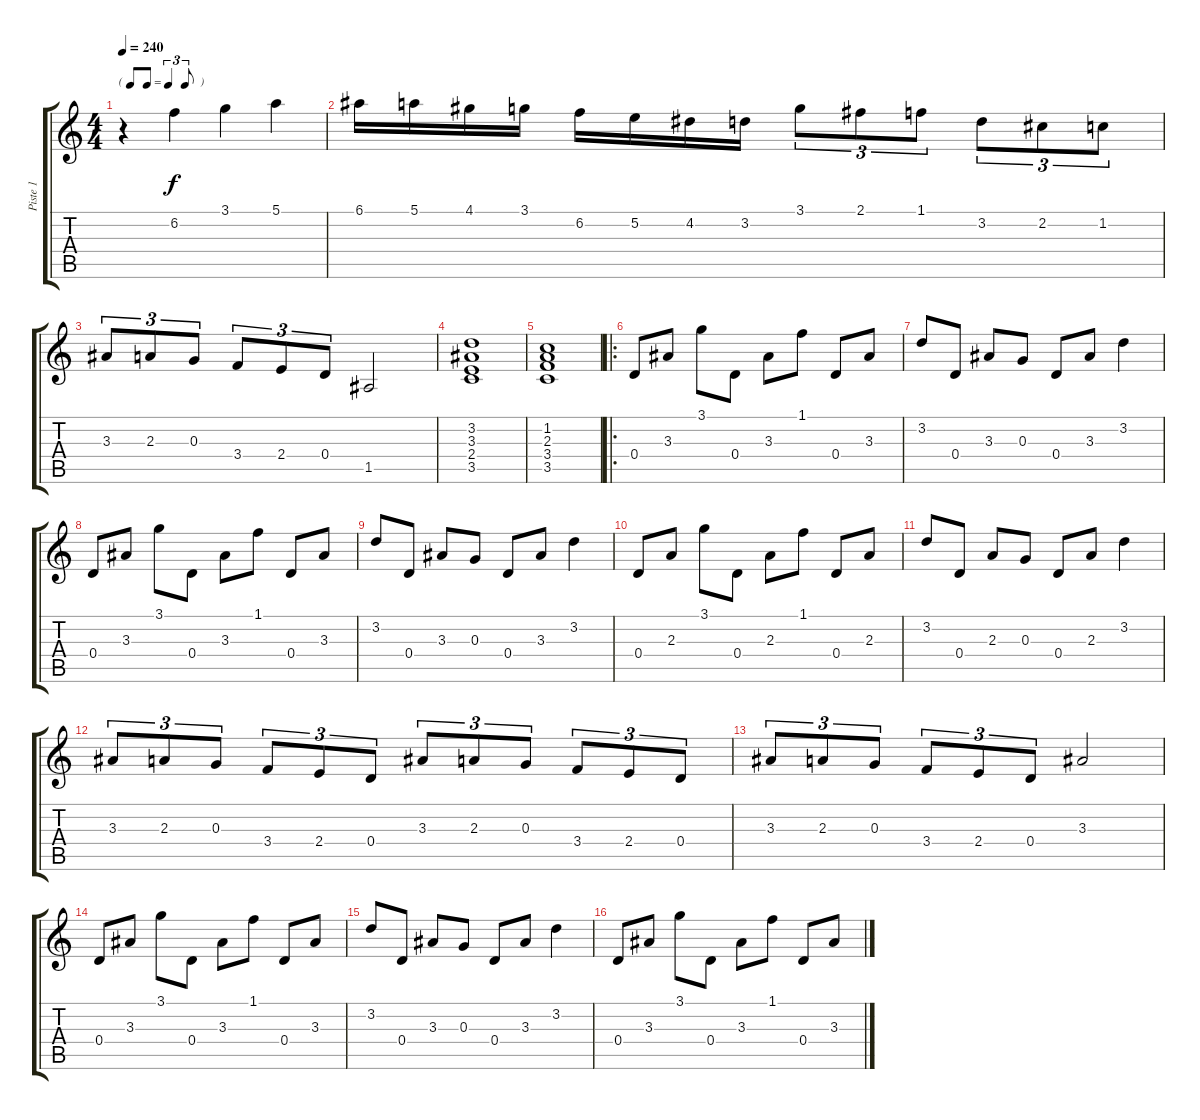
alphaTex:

\track ("Piste 1" "Piste 1") {instrument acousticguitarnylon}
\staff {score tabs}
\tuning (E4 B3 G3 D3 A2 E2) {hide}
\ts (4 4)
\tf triplet8th
\tempo 240
\clef g2
\ks c
r.4{dy f instrument acousticguitarnylon} 6.2.4 3.1.4 5.1.4 |
6.1.16 5.1.16 4.1.16 3.1.16 6.2.16 5.2.16 4.2.16 3.2.16 3.1.8{tu (3 2)} 2.1.8{tu (3 2)} 1.1.8{tu (3 2)} 3.2.8{tu (3 2)} 2.2.8{tu (3 2)} 1.2.8{tu (3 2)} |
3.3.8{tu (3 2)} 2.3.8{tu (3 2)} 0.3.8{tu (3 2)} 3.4.8{tu (3 2)} 2.4.8{tu (3 2)} 0.4.8{tu (3 2)} 1.5.2 |
(3.2 3.3 2.4 3.5).1 |
(1.2 2.3 3.4 3.5).1 |
\ro
0.4.8 3.3.8 3.1.8 0.4.8 3.3.8 1.1.8 0.4.8 3.3.8 |
3.2.8 0.4.8 3.3.8 0.3.8 0.4.8 3.3.8 3.2.4 |
0.4.8 3.3.8 3.1.8 0.4.8 3.3.8 1.1.8 0.4.8 3.3.8 |
3.2.8 0.4.8 3.3.8 0.3.8 0.4.8 3.3.8 3.2.4 |
0.4.8 2.3.8 3.1.8 0.4.8 2.3.8 1.1.8 0.4.8 2.3.8 |
3.2.8 0.4.8 2.3.8 0.3.8 0.4.8 2.3.8 3.2.4 |
3.3.8{tu (3 2)} 2.3.8{tu (3 2)} 0.3.8{tu (3 2)} 3.4.8{tu (3 2)} 2.4.8{tu (3 2)} 0.4.8{tu (3 2)} 3.3.8{tu (3 2)} 2.3.8{tu (3 2)} 0.3.8{tu (3 2)} 3.4.8{tu (3 2)} 2.4.8{tu (3 2)} 0.4.8{tu (3 2)} |
3.3.8{tu (3 2)} 2.3.8{tu (3 2)} 0.3.8{tu (3 2)} 3.4.8{tu (3 2)} 2.4.8{tu (3 2)} 0.4.8{tu (3 2)} 3.3.2 |
0.4.8 3.3.8 3.1.8 0.4.8 3.3.8 1.1.8 0.4.8 3.3.8 |
3.2.8 0.4.8 3.3.8 0.3.8 0.4.8 3.3.8 3.2.4 |
0.4.8 3.3.8 3.1.8 0.4.8 3.3.8 1.1.8 0.4.8 3.3.8
